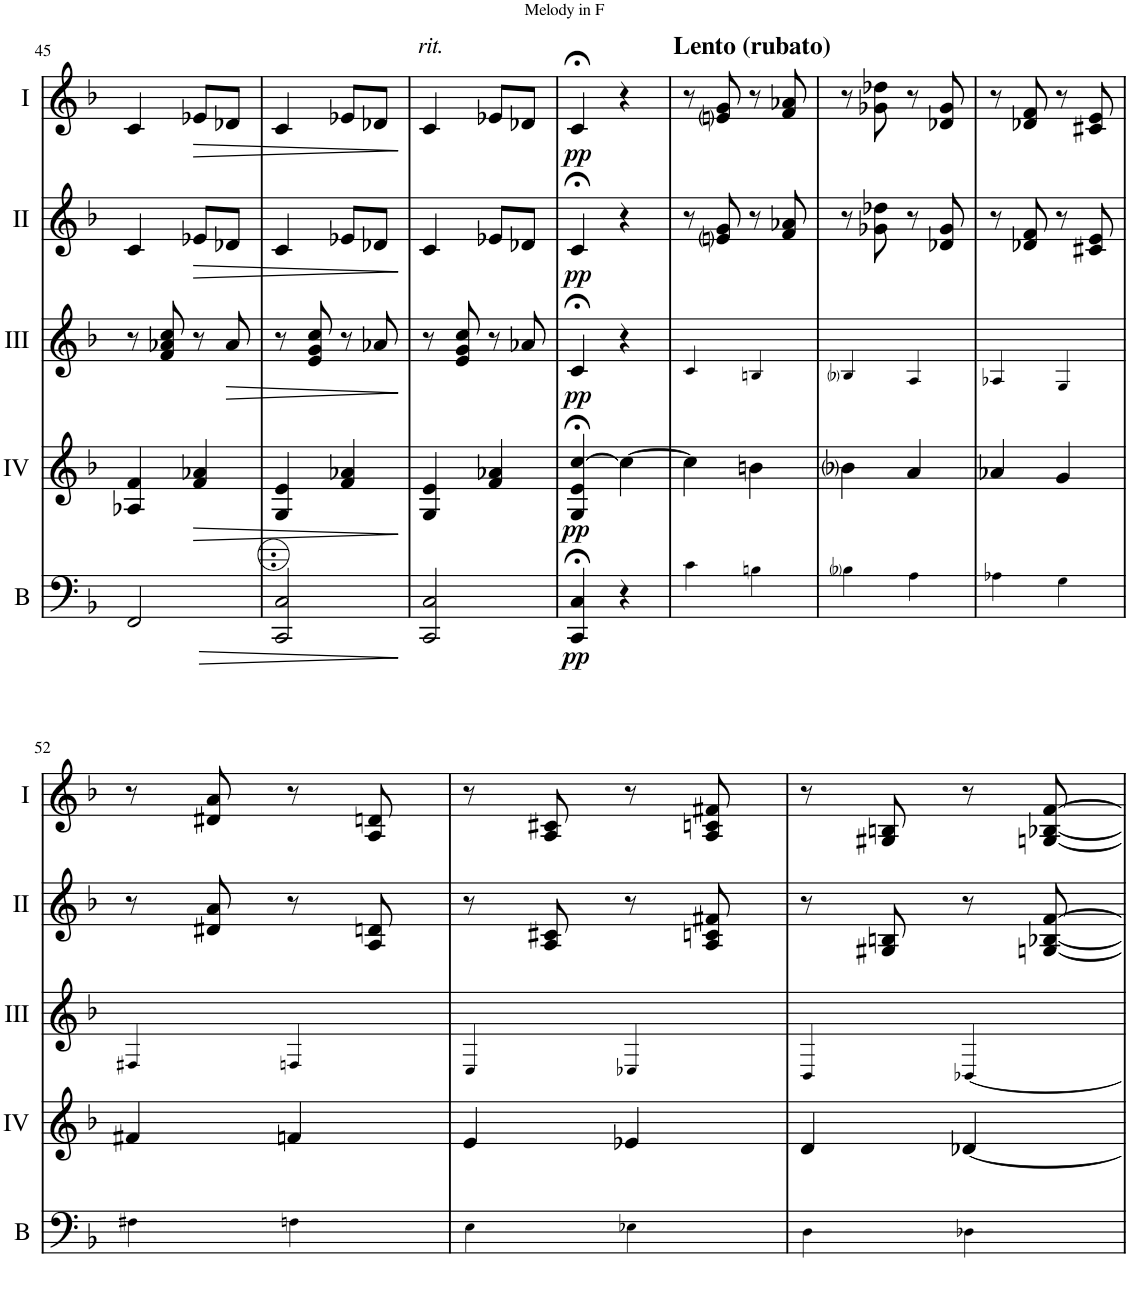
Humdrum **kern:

**kern	**dynam	**kern	**dynam	**kern	**dynam	**kern	**dynam	**kern	**dynam
*part5	*part5	*part4	*part4	*part3	*part3	*part2	*part2	*part1	*part1
*staff5	*staff5	*staff4	*staff4	*staff3	*staff3	*staff2	*staff2	*staff1	*staff1
*I"Bass	*	*I"Acc. 4	*	*I"Acc. 3	*	*I"Acc. 2	*	*I"Acc. 1	*
*I'B	*	*	*	*	*	*	*	*	*
!!LO:PB:g=z
*clefF4	*	*clefG2	*	*clefG2	*	*clefG2	*	*clefG2	*
*Trd7c12	*	*Trd7c12	*	*	*	*	*	*	*
*k[b-]	*	*k[b-]	*	*k[b-]	*	*k[b-]	*	*k[b-]	*
*M2/4	*	*M2/4	*	*M2/4	*	*M2/4	*	*M2/4	*
=45	=45	=45	=45	=45	=45	=45	=45	=45	=45
!	!LO:HP:b	!	!	!	!	!	!	!	!
2FF/	>	4A-X/ 4f/	.	8r	.	4c/	.	4c/	.
.	.	.	.	8f/ 8a-X/ 8cc/	.	.	.	.	.
!	!	!	!LO:HP:b	!	!	!	!LO:HP:b	!	!LO:HP:b
.	.	4f/ 4a-X/	>	8r	.	8e-X/L	>	8e-X/L	>
!	!	!	!	!	!LO:HP:b	!	!	!	!
.	.	.	.	8a-/	>	8d-X/J	.	8d-X/J	.
=46	=46	=46	=46	=46	=46	=46	=46	=46	=46
2CC/ 2C/	.	4G/ 4e/	.	8r	.	4c/	.	4c/	.
.	.	.	.	8e/ 8g/ 8cc/	.	.	.	.	.
.	.	4f/ 4a-X/	.	8r	.	8e-X/L	.	8e-X/L	.
.	.	.	.	8a-X/	.	8d-X/J	.	8d-X/J	.
.	]	.	]	.	]	.	]	.	]
=47	=47	=47	=47	=47	=47	=47	=47	=47	=47
!	!	!	!	!	!	!	!	!LO:TX:a:i:t=rit.	!
2CC/ 2C/	.	4G/ 4e/	.	8r	.	4c/	.	4c/	.
.	.	.	.	8e/ 8g/ 8cc/	.	.	.	.	.
.	.	4f/ 4a-X/	.	8r	.	8e-X/L	.	8e-X/L	.
.	.	.	.	8a-X/	.	8d-X/J	.	8d-X/J	.
=48	=48	=48	=48	=48	=48	=48	=48	=48	=48
!	!LO:DY:b	!	!LO:DY:b	!	!LO:DY:b	!	!LO:DY:b	!	!LO:DY:b
4CC/;< 4C/;<	pp	4G/;< 4e/;< [4cc/;<	pp	4c;</	pp	4c;</	pp	4c;</	pp
4r	.	4cc\_	.	4r	.	4r	.	4r	.
=49	=49	=49	=49	=49	=49	=49	=49	=49	=49
!	!	!	!	!	!	!	!	!LO:TX:a:B:t=Lento (rubato)	!
4c\	.	4cc\]	.	4c/	.	8r	.	8r	.
.	.	.	.	.	.	8eni/ 8g/	.	8eni/ 8g/	.
4Bn\	.	4bn\	.	4Bn/	.	8r	.	8r	.
.	.	.	.	.	.	8f/ 8a-X/	.	8f/ 8a-X/	.
=50	=50	=50	=50	=50	=50	=50	=50	=50	=50
4B-i\	.	4b-i\	.	4B-i/	.	8r	.	8r	.
.	.	.	.	.	.	8g-X\ 8dd-X\	.	8g-X\ 8dd-X\	.
4A\	.	4a/	.	4A/	.	8r	.	8r	.
.	.	.	.	.	.	8d-X/ 8g-/	.	8d-X/ 8g-/	.
=51	=51	=51	=51	=51	=51	=51	=51	=51	=51
4A-X\	.	4a-X/	.	4A-X/	.	8r	.	8r	.
.	.	.	.	.	.	8d-X/ 8f/	.	8d-X/ 8f/	.
4G\	.	4g/	.	4G/	.	8r	.	8r	.
.	.	.	.	.	.	8c#X/ 8e/	.	8c#X/ 8e/	.
!!LO:LB:g=z
=52	=52	=52	=52	=52	=52	=52	=52	=52	=52
4F#X\	.	4f#X/	.	4F#X/	.	8r	.	8r	.
.	.	.	.	.	.	8d#X/ 8a/	.	8d#X/ 8a/	.
4Fn\	.	4fn/	.	4Fn/	.	8r	.	8r	.
.	.	.	.	.	.	8A/ 8dn/	.	8A/ 8dn/	.
=53	=53	=53	=53	=53	=53	=53	=53	=53	=53
4E\	.	4e/	.	4E/	.	8r	.	8r	.
.	.	.	.	.	.	8A/ 8c#X/	.	8A/ 8c#X/	.
4E-X\	.	4e-X/	.	4E-X/	.	8r	.	8r	.
.	.	.	.	.	.	8A/ 8cn/ 8f#X/	.	8A/ 8cn/ 8f#X/	.
=54	=54	=54	=54	=54	=54	=54	=54	=54	=54
4D\	.	4d/	.	4D/	.	8r	.	8r	.
.	.	.	.	.	.	8G#X/ 8Bn/	.	8G#X/ 8Bn/	.
4D-X\	.	[4d-X/	.	4D-X/	.	8r	.	8r	.
.	.	.	.	.	.	[8Gn/ [8B-X/ [8f/	.	[8Gn/ [8B-X/ [8f/	.
=	=	=	=	=	=	=	=	=	=
*-	*-	*-	*-	*-	*-	*-	*-	*-	*-
